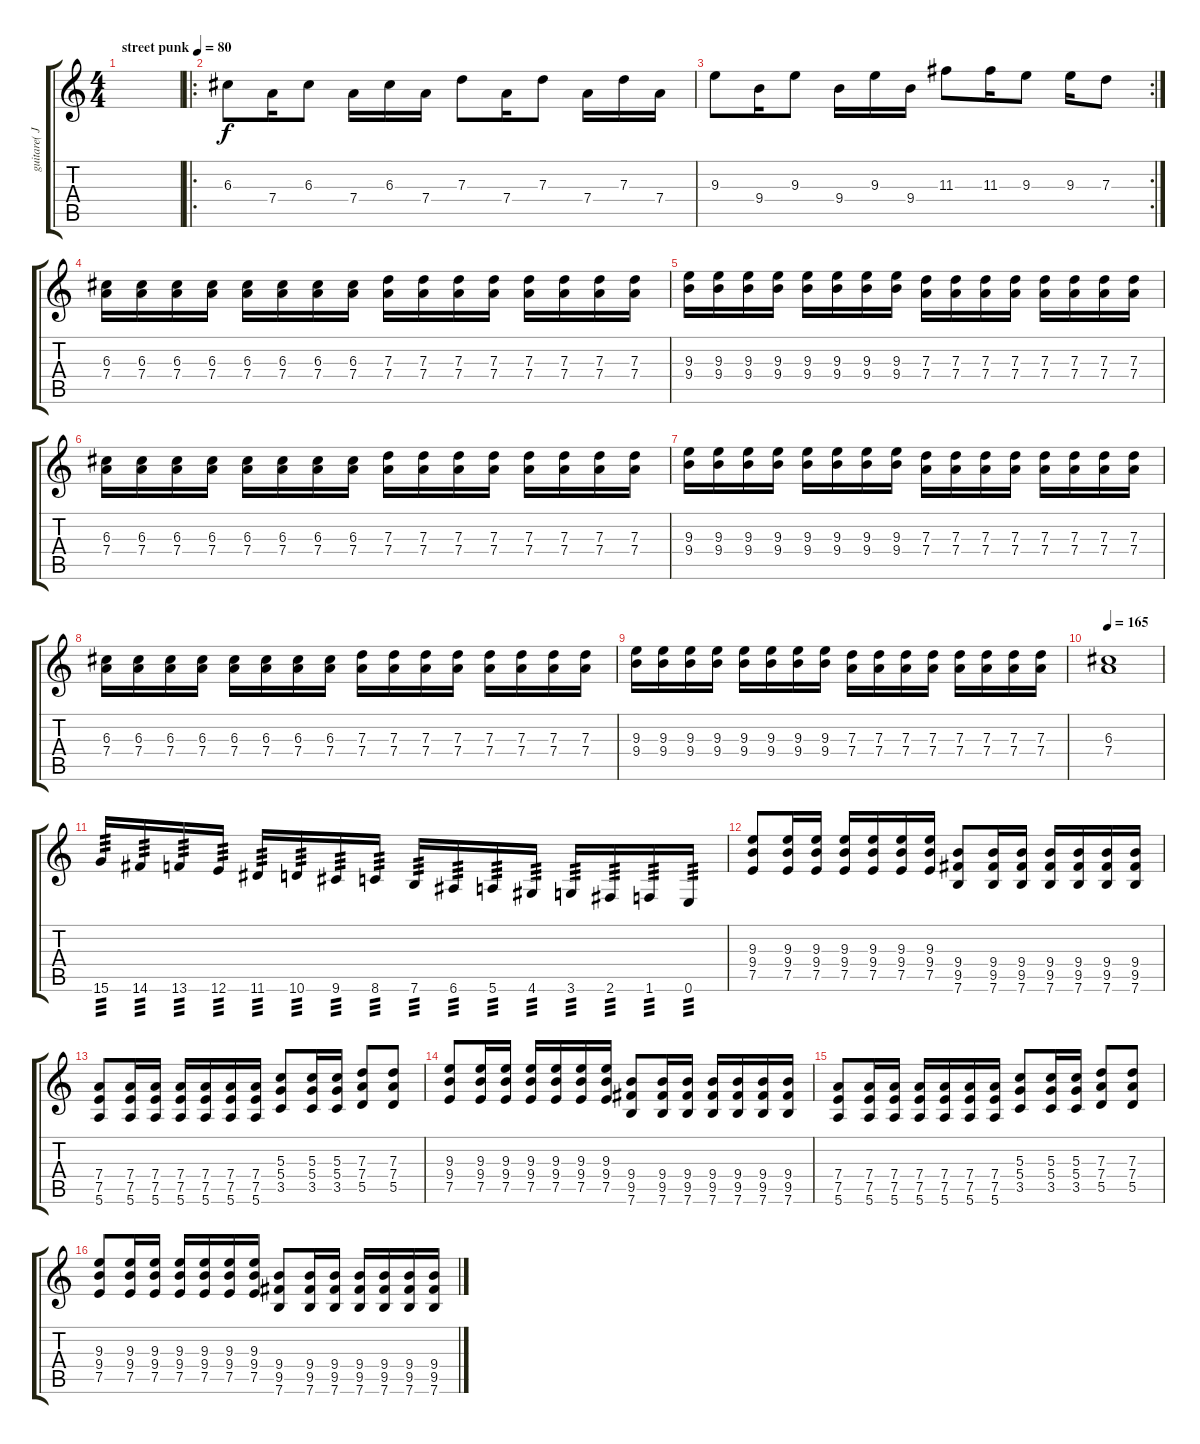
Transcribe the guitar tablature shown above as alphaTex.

\track ("guitare( Jake )" "guitare( J") {instrument distortionguitar}
\staff {score tabs}
\tuning (E4 B3 G3 D3 A2 E2) {hide}
\ts (4 4)
\tempo (80 "street punk")
\clef g2
\ks c
|
\ro
6.3.8 7.4.16 6.3.8 7.4.16 6.3.16 7.4.16 7.3.8 7.4.16 7.3.8 7.4.16 7.3.16 7.4.16 |
\rc 2
9.3.8 9.4.16 9.3.8 9.4.16 9.3.16 9.4.16 11.3.8 11.3.16 9.3.8 9.3.16 7.3.8 |
(6.3 7.4).16 (6.3 7.4).16 (6.3 7.4).16 (6.3 7.4).16 (6.3 7.4).16 (6.3 7.4).16 (6.3 7.4).16 (6.3 7.4).16 (7.3 7.4).16 (7.3 7.4).16 (7.3 7.4).16 (7.3 7.4).16 (7.3 7.4).16 (7.3 7.4).16 (7.3 7.4).16 (7.3 7.4).16 |
(9.3 9.4).16 (9.3 9.4).16 (9.3 9.4).16 (9.3 9.4).16 (9.3 9.4).16 (9.3 9.4).16 (9.3 9.4).16 (9.3 9.4).16 (7.3 7.4).16 (7.3 7.4).16 (7.3 7.4).16 (7.3 7.4).16 (7.3 7.4).16 (7.3 7.4).16 (7.3 7.4).16 (7.3 7.4).16 |
(6.3 7.4).16 (6.3 7.4).16 (6.3 7.4).16 (6.3 7.4).16 (6.3 7.4).16 (6.3 7.4).16 (6.3 7.4).16 (6.3 7.4).16 (7.3 7.4).16 (7.3 7.4).16 (7.3 7.4).16 (7.3 7.4).16 (7.3 7.4).16 (7.3 7.4).16 (7.3 7.4).16 (7.3 7.4).16 |
(9.3 9.4).16 (9.3 9.4).16 (9.3 9.4).16 (9.3 9.4).16 (9.3 9.4).16 (9.3 9.4).16 (9.3 9.4).16 (9.3 9.4).16 (7.3 7.4).16 (7.3 7.4).16 (7.3 7.4).16 (7.3 7.4).16 (7.3 7.4).16 (7.3 7.4).16 (7.3 7.4).16 (7.3 7.4).16 |
(6.3 7.4).16 (6.3 7.4).16 (6.3 7.4).16 (6.3 7.4).16 (6.3 7.4).16 (6.3 7.4).16 (6.3 7.4).16 (6.3 7.4).16 (7.3 7.4).16 (7.3 7.4).16 (7.3 7.4).16 (7.3 7.4).16 (7.3 7.4).16 (7.3 7.4).16 (7.3 7.4).16 (7.3 7.4).16 |
(9.3 9.4).16 (9.3 9.4).16 (9.3 9.4).16 (9.3 9.4).16 (9.3 9.4).16 (9.3 9.4).16 (9.3 9.4).16 (9.3 9.4).16 (7.3 7.4).16 (7.3 7.4).16 (7.3 7.4).16 (7.3 7.4).16 (7.3 7.4).16 (7.3 7.4).16 (7.3 7.4).16 (7.3 7.4).16 |
\tempo 165
(6.3 7.4).1 |
15.6.16{tp 3} 14.6.16{tp 3} 13.6.16{tp 3} 12.6.16{tp 3} 11.6.16{tp 3} 10.6.16{tp 3} 9.6.16{tp 3} 8.6.16{tp 3} 7.6.16{tp 3} 6.6.16{tp 3} 5.6.16{tp 3} 4.6.16{tp 3} 3.6.16{tp 3} 2.6.16{tp 3} 1.6.16{tp 3} 0.6.16{tp 3} |
(9.3 9.4 7.5).8 (9.3 9.4 7.5).16 (9.3 9.4 7.5).16 (9.3 9.4 7.5).16 (9.3 9.4 7.5).16 (9.3 9.4 7.5).16 (9.3 9.4 7.5).16 (9.4 9.5 7.6).8 (9.4 9.5 7.6).16 (9.4 9.5 7.6).16 (9.4 9.5 7.6).16 (9.4 9.5 7.6).16 (9.4 9.5 7.6).16 (9.4 9.5 7.6).16 |
(7.4 7.5 5.6).8 (7.4 7.5 5.6).16 (7.4 7.5 5.6).16 (7.4 7.5 5.6).16 (7.4 7.5 5.6).16 (7.4 7.5 5.6).16 (7.4 7.5 5.6).16 (5.3 5.4 3.5).8 (5.3 5.4 3.5).16 (5.3 5.4 3.5).16 (7.3 7.4 5.5).8 (7.3 7.4 5.5).8 |
(9.3 9.4 7.5).8 (9.3 9.4 7.5).16 (9.3 9.4 7.5).16 (9.3 9.4 7.5).16 (9.3 9.4 7.5).16 (9.3 9.4 7.5).16 (9.3 9.4 7.5).16 (9.4 9.5 7.6).8 (9.4 9.5 7.6).16 (9.4 9.5 7.6).16 (9.4 9.5 7.6).16 (9.4 9.5 7.6).16 (9.4 9.5 7.6).16 (9.4 9.5 7.6).16 |
(7.4 7.5 5.6).8 (7.4 7.5 5.6).16 (7.4 7.5 5.6).16 (7.4 7.5 5.6).16 (7.4 7.5 5.6).16 (7.4 7.5 5.6).16 (7.4 7.5 5.6).16 (5.3 5.4 3.5).8 (5.3 5.4 3.5).16 (5.3 5.4 3.5).16 (7.3 7.4 5.5).8 (7.3 7.4 5.5).8 |
(9.3 9.4 7.5).8 (9.3 9.4 7.5).16 (9.3 9.4 7.5).16 (9.3 9.4 7.5).16 (9.3 9.4 7.5).16 (9.3 9.4 7.5).16 (9.3 9.4 7.5).16 (9.4 9.5 7.6).8 (9.4 9.5 7.6).16 (9.4 9.5 7.6).16 (9.4 9.5 7.6).16 (9.4 9.5 7.6).16 (9.4 9.5 7.6).16 (9.4 9.5 7.6).16
